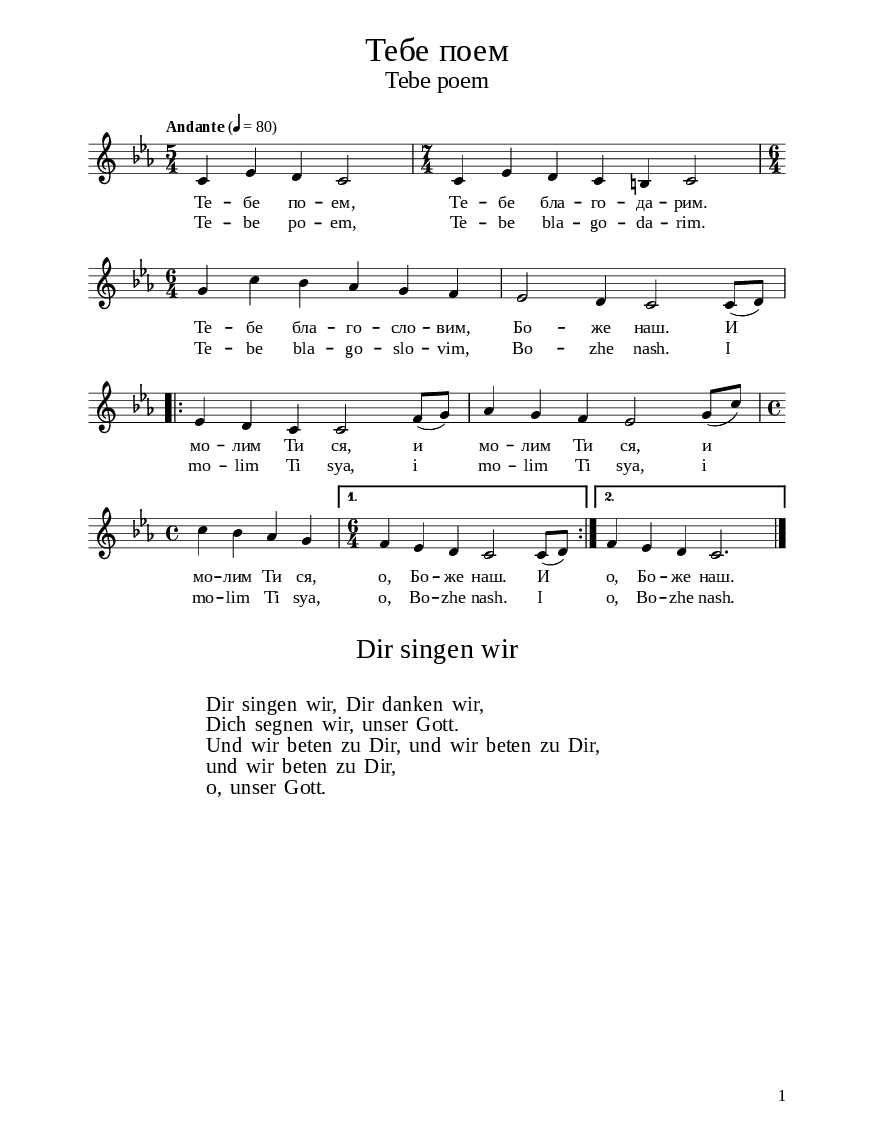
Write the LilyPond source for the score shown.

\version "2.24.0"

% include paper part and global functions
\include "include/globals.ily"

\bookpart {
  \label #'ref066_2
  \tocItem \markup "Тебе поем – Tebe poem"
  \include "include/bookpart-paper.ily"
  \score {
    \include "include/score-layout.ily"

    \new Voice \absolute  {
      \clef treble
      \key c \minor
      \time 5/4
      \tempoFunc "Andante" 4 "80"
      c'4 es'4 d'4 c'2 | \time 7/4 c'4 es'4 d'4 c'4 b4 c'2 |  \break
      \time 6/4 g'4 c''4 bes'4 as'4 g'4 f'4 |  es'2 d'4 c'2 c'8 ( d'8 ) | \break
      \repeat volta 2 {
        es'4 d'4 c'4 c'2 f'8 ( g'8 ) | as'4 g'4 f'4 es'2  g'8 ( c''8 ) | \time 4/4 \break
        c''4 bes'4 as'4 g'4
      } \alternative {
        { \time 6/4 f'4 es'4 d'4 c'2 c'8 ( d'8 ) }
        {
          f'4 \override Staff.BarLine.stencil = ##f es'4 d'4 c'2.
          \revert Staff.BarLine.stencil
          \bar "|."
        }
      }
    }

    \addlyrics {
      Те -- бе по -- ем, Те -- бе бла -- го -- да -- рим.
      Те -- бе бла -- го -- сло -- вим, Бо -- же наш.  И
      мо -- лим Ти ся, и  мо -- лим Ти ся,  и
      мо -- лим Ти ся, o, Бо -- же наш. И o, Бо -- же наш.
    }

    \addlyrics {
      Te -- be po -- em, Te -- be bla -- go -- da -- rim.
      Te -- be bla -- go -- slo -- vim, Bo -- zhe nash.  I
      mo -- lim Ti sya, i  mo -- lim Ti sya,  i
      mo -- lim Ti sya, o, Bo -- zhe nash. I o, Bo -- zhe nash.
    }
    \header {
      title = \titleFunc "Тебе поем" "Tebe poem"
    }

    \midi{}

  } % score




  % include foreign translation(s) of the song
  \version "2.22.1"

\markup \fill-line { \fontsize #deTitleFontSize "Dir singen wir" }
\markup \null
\markup \null
\markup \fontsize #deCoupletFontSize {
  \hspace #10
  \override #`(baseline-skip . ,deCoupletBaselineSkip)

  \column {
     \line { " " }
     
     \line { " "Dir singen wir, Dir danken wir,}
     
     \line { " "Dich segnen wir, unser Gott.}
     
     \line { " "Und wir beten zu Dir, und wir beten zu Dir,}
     \line { " " und wir beten zu Dir,}
     
     \line { " "o, unser Gott.}
     
       
    }
}


} % bookpart
